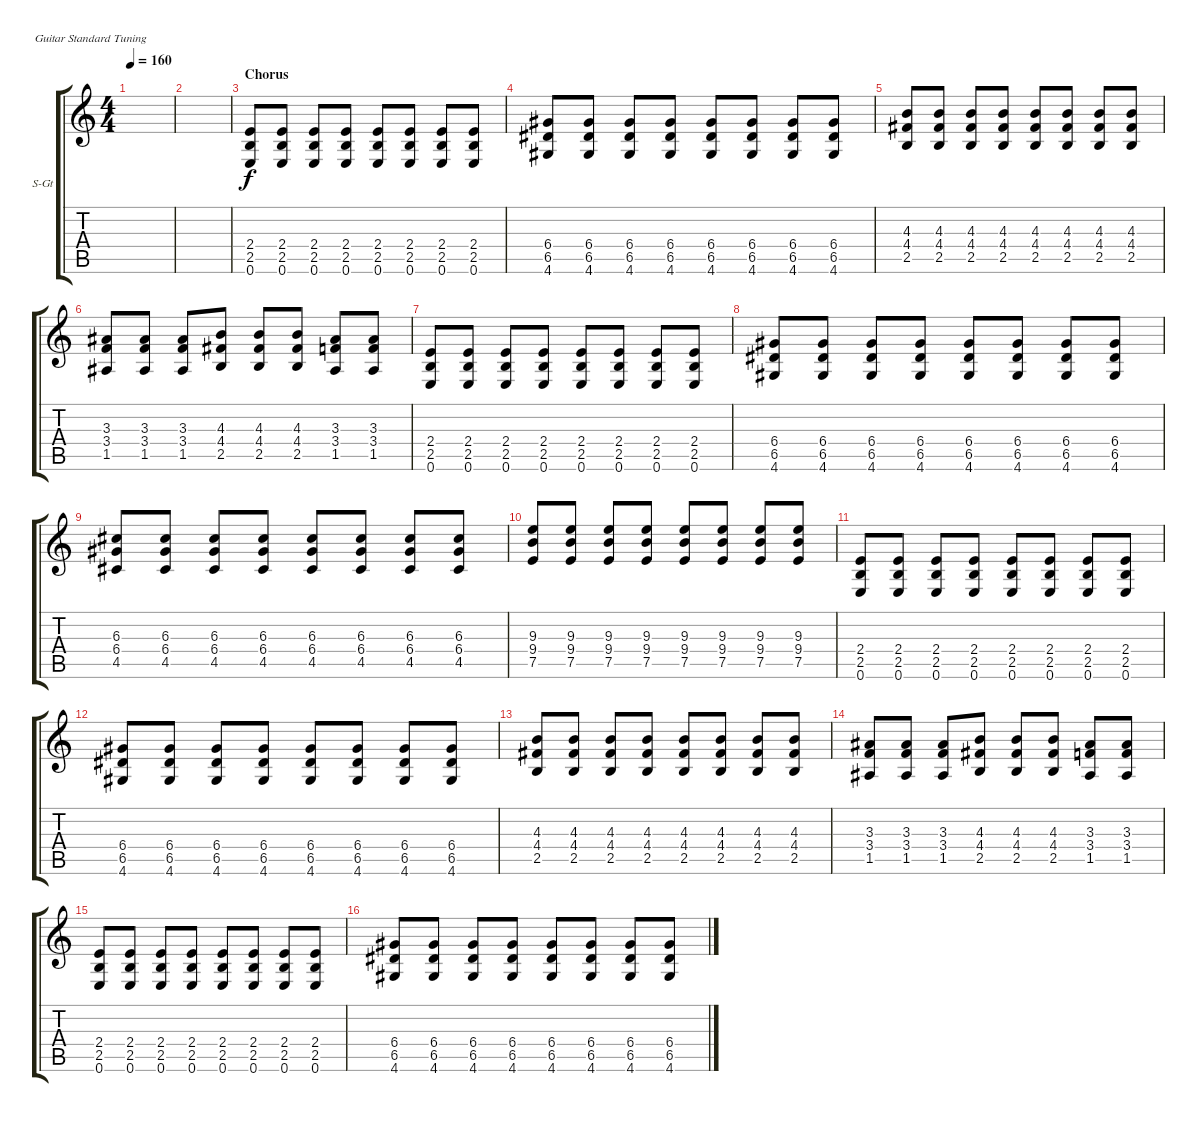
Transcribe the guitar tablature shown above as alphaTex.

\defaultSystemsLayout 4
\bracketExtendMode groupsimilarinstruments
\firstSystemTrackNameOrientation horizontal
\otherSystemsTrackNameOrientation horizontal
\track ("Solo Guitar" "S-Gt") {instrument distortionguitar}
\staff {score tabs}
\tuning (E4 B3 G3 D3 A2 E2)
\ts (4 4)
\tempo 160
\clef g2
\ks c
|
|
\section ("" "Chorus")
(2.5 2.4 0.6).8 (2.5 2.4 0.6).8 (2.5 2.4 0.6).8 (2.5 2.4 0.6).8 (2.5 2.4 0.6).8 (2.5 2.4 0.6).8 (2.5 2.4 0.6).8 (2.5 2.4 0.6).8 |
(4.6 6.5 6.4).8 (4.6 6.5 6.4).8 (4.6 6.5 6.4).8 (4.6 6.5 6.4).8 (4.6 6.5 6.4).8 (4.6 6.5 6.4).8 (4.6 6.5 6.4).8 (4.6 6.5 6.4).8 |
(2.5 4.4 4.3).8 (2.5 4.4 4.3).8 (2.5 4.4 4.3).8 (2.5 4.4 4.3).8 (2.5 4.4 4.3).8 (2.5 4.4 4.3).8 (2.5 4.4 4.3).8 (2.5 4.4 4.3).8 |
(1.5 3.4 3.3).8 (1.5 3.4 3.3).8 (1.5 3.4 3.3).8 (2.5 4.4 4.3).8 (2.5 4.4 4.3).8 (2.5 4.4 4.3).8 (1.5 3.4 3.3).8 (1.5 3.4 3.3).8 |
(2.5 2.4 0.6).8 (2.5 2.4 0.6).8 (2.5 2.4 0.6).8 (2.5 2.4 0.6).8 (2.5 2.4 0.6).8 (2.5 2.4 0.6).8 (2.5 2.4 0.6).8 (2.5 2.4 0.6).8 |
(4.6 6.5 6.4).8 (4.6 6.5 6.4).8 (4.6 6.5 6.4).8 (4.6 6.5 6.4).8 (4.6 6.5 6.4).8 (4.6 6.5 6.4).8 (4.6 6.5 6.4).8 (4.6 6.5 6.4).8 |
(4.5 6.4 6.3).8 (4.5 6.4 6.3).8 (4.5 6.4 6.3).8 (4.5 6.4 6.3).8 (4.5 6.4 6.3).8 (4.5 6.4 6.3).8 (4.5 6.4 6.3).8 (4.5 6.4 6.3).8 |
(7.5 9.4 9.3).8 (7.5 9.4 9.3).8 (7.5 9.4 9.3).8 (7.5 9.4 9.3).8 (7.5 9.4 9.3).8 (7.5 9.4 9.3).8 (7.5 9.4 9.3).8 (7.5 9.4 9.3).8 |
(2.5 2.4 0.6).8 (2.5 2.4 0.6).8 (2.5 2.4 0.6).8 (2.5 2.4 0.6).8 (2.5 2.4 0.6).8 (2.5 2.4 0.6).8 (2.5 2.4 0.6).8 (2.5 2.4 0.6).8 |
(4.6 6.5 6.4).8 (4.6 6.5 6.4).8 (4.6 6.5 6.4).8 (4.6 6.5 6.4).8 (4.6 6.5 6.4).8 (4.6 6.5 6.4).8 (4.6 6.5 6.4).8 (4.6 6.5 6.4).8 |
(2.5 4.4 4.3).8 (2.5 4.4 4.3).8 (2.5 4.4 4.3).8 (2.5 4.4 4.3).8 (2.5 4.4 4.3).8 (2.5 4.4 4.3).8 (2.5 4.4 4.3).8 (2.5 4.4 4.3).8 |
(1.5 3.4 3.3).8 (1.5 3.4 3.3).8 (1.5 3.4 3.3).8 (2.5 4.4 4.3).8 (2.5 4.4 4.3).8 (2.5 4.4 4.3).8 (1.5 3.4 3.3).8 (1.5 3.4 3.3).8 |
(2.5 2.4 0.6).8 (2.5 2.4 0.6).8 (2.5 2.4 0.6).8 (2.5 2.4 0.6).8 (2.5 2.4 0.6).8 (2.5 2.4 0.6).8 (2.5 2.4 0.6).8 (2.5 2.4 0.6).8 |
(4.6 6.5 6.4).8 (4.6 6.5 6.4).8 (4.6 6.5 6.4).8 (4.6 6.5 6.4).8 (4.6 6.5 6.4).8 (4.6 6.5 6.4).8 (4.6 6.5 6.4).8 (4.6 6.5 6.4).8
